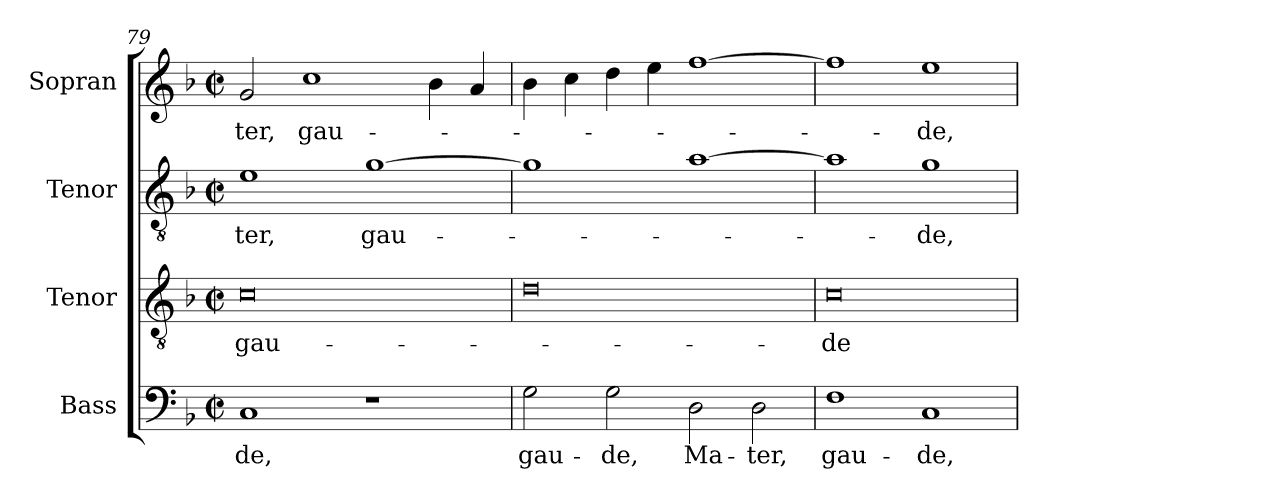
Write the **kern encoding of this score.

**kern	**text	**kern	**text	**kern	**text	**kern	**text
*part4	*part4	*part3	*part3	*part2	*part2	*part1	*part1
*staff4	*staff4	*staff3	*staff3	*staff2	*staff2	*staff1	*staff1
*I"Bass	*	*I"Tenor	*	*I"Tenor	*	*I"Sopran	*
*	*	*I'Tenor	*	*	*	*	*
*clefF4	*	*clefGv2	*	*clefGv2	*	*clefG2	*
*	*	*ITrd7c12	*	*ITrd7c12	*	*	*
*k[b-]	*	*k[b-]	*	*k[b-]	*	*k[b-]	*
*F:	*	*F:	*	*F:	*	*F:	*
*M2/2	*	*M2/2	*	*M2/2	*	*M2/2	*
*met(c|)	*	*met(c|)	*	*met(c|)	*	*met(c|)	*
=79	=79	=79	=79	=79	=79	=79	=79
!	!LO:LY:b:color=#000000	!	!	!	!	!	!
!	!	!	!LO:LY:b:color=#000000	!	!	!	!
!	!	!	!	!	!LO:LY:b:color=#000000	!	!
!	!	!	!	!	!	!	!LO:LY:b:color=#000000
1Ci	-de,	0Ci	gau-	1Ei	-ter,	2gi/	-ter,
!	!	!	!	!	!	!	!LO:LY:b:color=#000000
.	.	.	.	.	.	1cci	gau-
!	!	!	!	!	!LO:LY:b:color=#000000	!	!
1r	.	.	.	[>1Gi	gau-	.	.
.	.	.	.	.	.	4b-i\	.
.	.	.	.	.	.	4ai/	.
=80	=80	=80	=80	=80	=80	=80	=80
!	!LO:LY:b:color=#000000	!	!	!	!	!	!
2Gi\	gau-	0Di	.	1Gi]	.	4b-i\	.
.	.	.	.	.	.	4cci\	.
!	!LO:LY:b:color=#000000	!	!	!	!	!	!
2Gi\	-de,	.	.	.	.	4ddi\	.
.	.	.	.	.	.	4eei\	.
!	!LO:LY:b:color=#000000	!	!	!	!	!	!
2Di\	Ma-	.	.	[>1Ai	.	[>1ffi	.
!	!LO:LY:b:color=#000000	!	!	!	!	!	!
2Di\	-ter,	.	.	.	.	.	.
=81	=81	=81	=81	=81	=81	=81	=81
!	!LO:LY:b:color=#000000	!	!	!	!	!	!
!	!	!	!LO:LY:b:color=#000000	!	!	!	!
1Fi	gau-	0Ci	-de	1Ai]	.	1ffi]	.
!	!LO:LY:b:color=#000000	!	!	!	!	!	!
!	!	!	!	!	!LO:LY:b:color=#000000	!	!
!	!	!	!	!	!	!	!LO:LY:b:color=#000000
1Ci	-de,	.	.	1Gi	-de,	1eei	-de,
=	=	=	=	=	=	=	=
*-	*-	*-	*-	*-	*-	*-	*-
